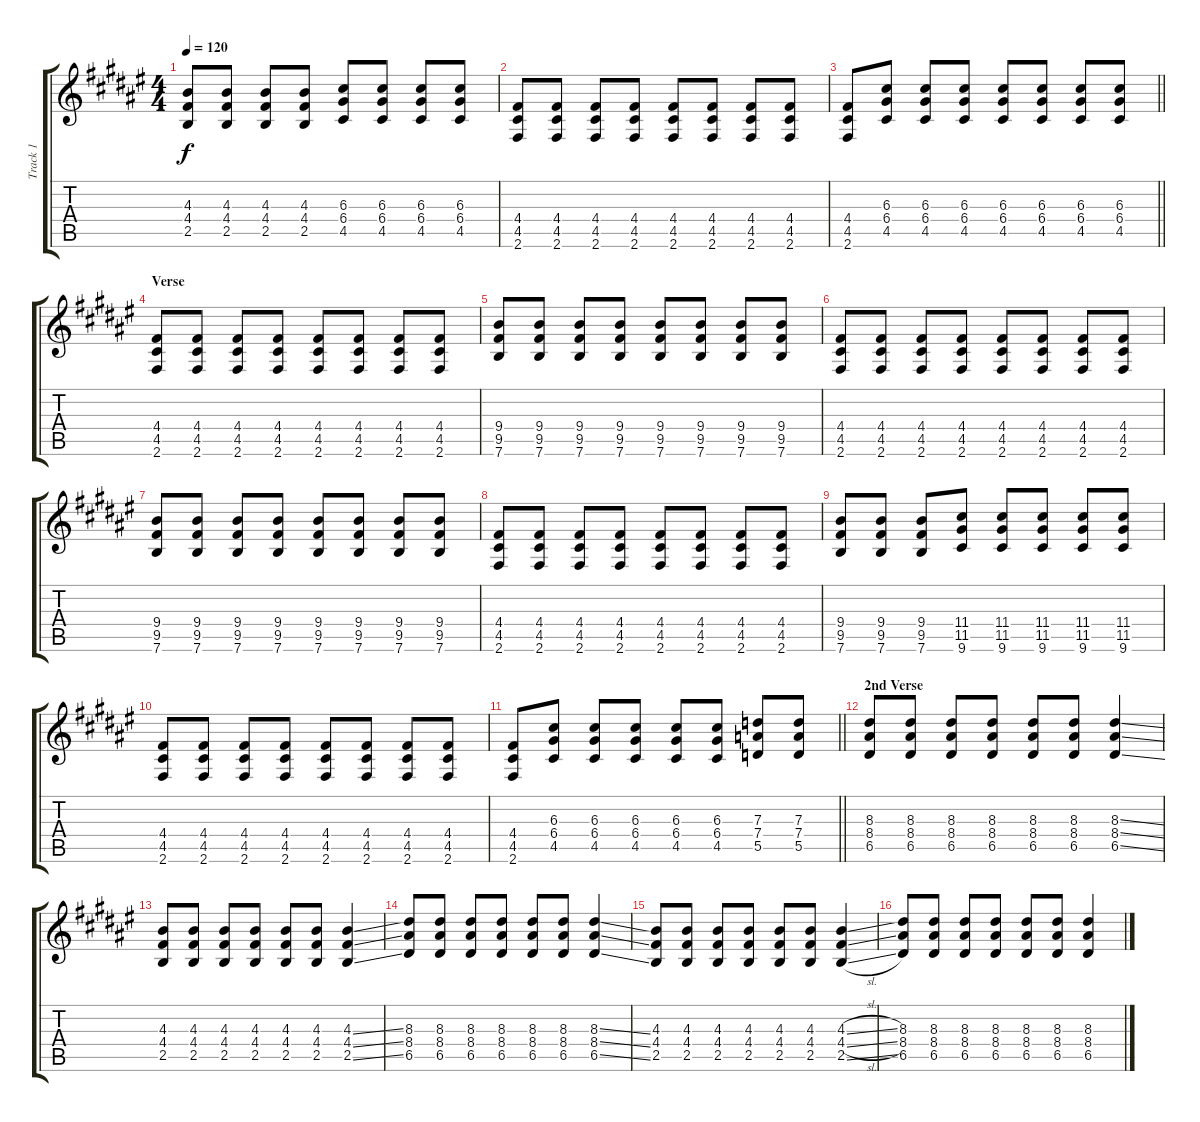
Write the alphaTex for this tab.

\track ("Track 1" "Track 1") {instrument overdrivenguitar}
\staff {score tabs}
\tuning (E4 B3 G3 D3 A2 E2) {hide}
\ts (4 4)
\tempo 120
\clef g2
\ks f#
(4.3 4.4 2.5).8{dy f} (4.3 4.4 2.5).8 (4.3 4.4 2.5).8 (4.3 4.4 2.5).8 (6.3 6.4 4.5).8 (6.3 6.4 4.5).8 (6.3 6.4 4.5).8 (6.3 6.4 4.5).8 |
(4.4 4.5 2.6).8 (4.4 4.5 2.6).8 (4.4 4.5 2.6).8 (4.4 4.5 2.6).8 (4.4 4.5 2.6).8 (4.4 4.5 2.6).8 (4.4 4.5 2.6).8 (4.4 4.5 2.6).8 |
\barLineRight lightlight
(4.4 4.5 2.6).8 (6.3 6.4 4.5).8 (6.3 6.4 4.5).8 (6.3 6.4 4.5).8 (6.3 6.4 4.5).8 (6.3 6.4 4.5).8 (6.3 6.4 4.5).8 (6.3 6.4 4.5).8 |
\section ("" "Verse")
(4.4 4.5 2.6).8 (4.4 4.5 2.6).8 (4.4 4.5 2.6).8 (4.4 4.5 2.6).8 (4.4 4.5 2.6).8 (4.4 4.5 2.6).8 (4.4 4.5 2.6).8 (4.4 4.5 2.6).8 |
(9.4 9.5 7.6).8 (9.4 9.5 7.6).8 (9.4 9.5 7.6).8 (9.4 9.5 7.6).8 (9.4 9.5 7.6).8 (9.4 9.5 7.6).8 (9.4 9.5 7.6).8 (9.4 9.5 7.6).8 |
(4.4 4.5 2.6).8 (4.4 4.5 2.6).8 (4.4 4.5 2.6).8 (4.4 4.5 2.6).8 (4.4 4.5 2.6).8 (4.4 4.5 2.6).8 (4.4 4.5 2.6).8 (4.4 4.5 2.6).8 |
(9.4 9.5 7.6).8 (9.4 9.5 7.6).8 (9.4 9.5 7.6).8 (9.4 9.5 7.6).8 (9.4 9.5 7.6).8 (9.4 9.5 7.6).8 (9.4 9.5 7.6).8 (9.4 9.5 7.6).8 |
(4.4 4.5 2.6).8 (4.4 4.5 2.6).8 (4.4 4.5 2.6).8 (4.4 4.5 2.6).8 (4.4 4.5 2.6).8 (4.4 4.5 2.6).8 (4.4 4.5 2.6).8 (4.4 4.5 2.6).8 |
(9.4 9.5 7.6).8 (9.4 9.5 7.6).8 (9.4 9.5 7.6).8 (11.4 11.5 9.6).8 (11.4 11.5 9.6).8 (11.4 11.5 9.6).8 (11.4 11.5 9.6).8 (11.4 11.5 9.6).8 |
(4.4 4.5 2.6).8 (4.4 4.5 2.6).8 (4.4 4.5 2.6).8 (4.4 4.5 2.6).8 (4.4 4.5 2.6).8 (4.4 4.5 2.6).8 (4.4 4.5 2.6).8 (4.4 4.5 2.6).8 |
\barLineRight lightlight
(4.4 4.5 2.6).8 (6.3 6.4 4.5).8 (6.3 6.4 4.5).8 (6.3 6.4 4.5).8 (6.3 6.4 4.5).8 (6.3 6.4 4.5).8 (7.3 7.4 5.5).8 (7.3 7.4 5.5).8 |
\section ("" "2nd Verse")
(8.3 8.4 6.5).8 (8.3 8.4 6.5).8 (8.3 8.4 6.5).8 (8.3 8.4 6.5).8 (8.3 8.4 6.5).8 (8.3 8.4 6.5).8 (8.3{ss} 8.4{ss} 6.5{ss}).4 |
(4.3 4.4 2.5).8 (4.3 4.4 2.5).8 (4.3 4.4 2.5).8 (4.3 4.4 2.5).8 (4.3 4.4 2.5).8 (4.3 4.4 2.5).8 (4.3{ss} 4.4{ss} 2.5{ss}).4 |
(8.3 8.4 6.5).8 (8.3 8.4 6.5).8 (8.3 8.4 6.5).8 (8.3 8.4 6.5).8 (8.3 8.4 6.5).8 (8.3 8.4 6.5).8 (8.3{ss} 8.4{ss} 6.5{ss}).4 |
(4.3 4.4 2.5).8 (4.3 4.4 2.5).8 (4.3 4.4 2.5).8 (4.3 4.4 2.5).8 (4.3 4.4 2.5).8 (4.3 4.4 2.5).8 (4.3{sl} 4.4{sl} 2.5{sl}).4 |
(8.3 8.4 6.5).8 (8.3 8.4 6.5).8 (8.3 8.4 6.5).8 (8.3 8.4 6.5).8 (8.3 8.4 6.5).8 (8.3 8.4 6.5).8 (8.3{sl} 8.4{sl} 6.5{sl}).4
